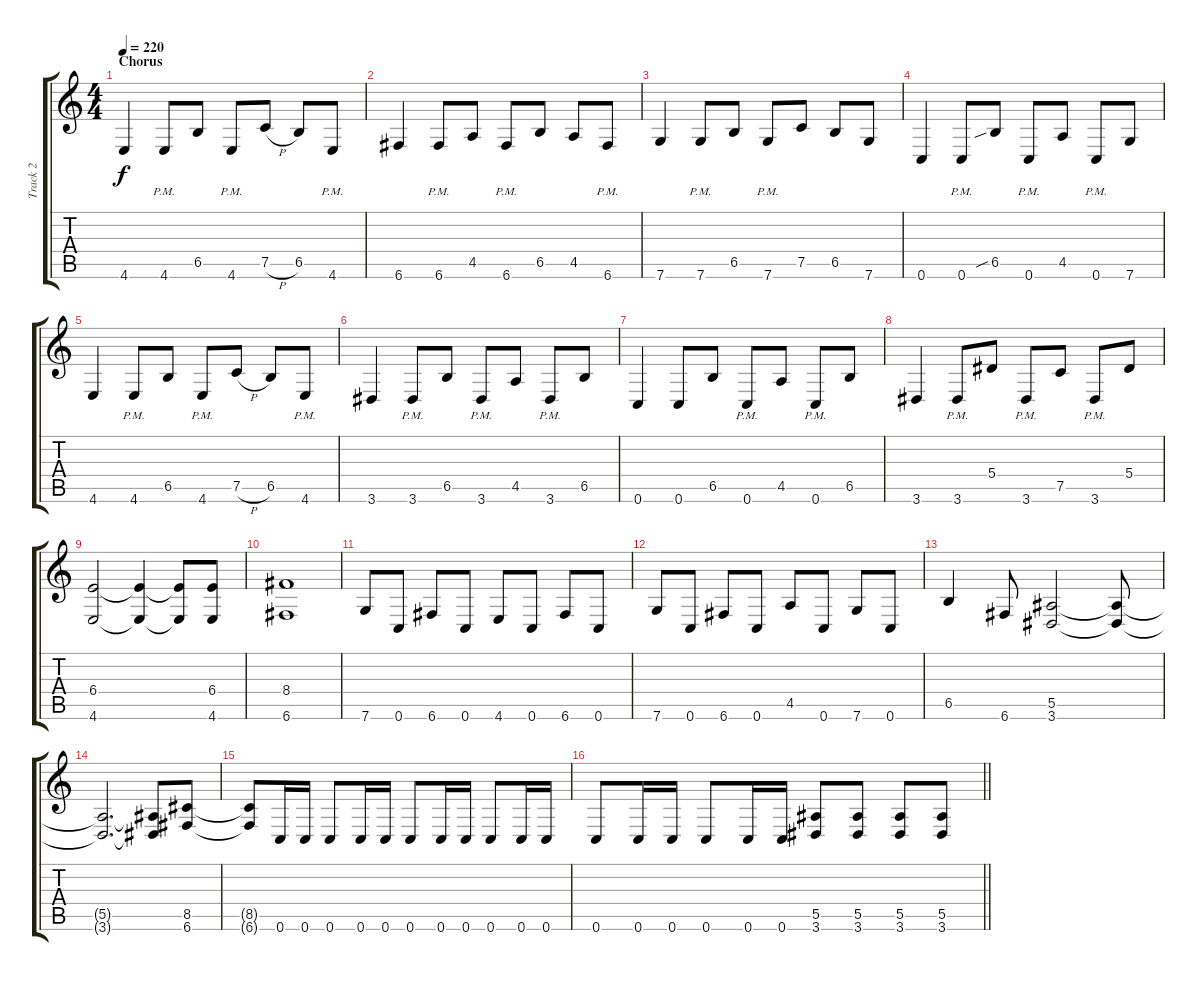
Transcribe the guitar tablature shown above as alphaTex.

\track ("Track 2" "Track 2") {instrument distortionguitar}
\staff {score tabs}
\tuning (C4 G3 Eb3 Bb2 F2 C2) {hide}
\ts (4 4)
\section ("" "Chorus")
\tempo 220
\clef g2
\ks c
4.6.4{dy f} 4.6{pm}.8 6.5.8 4.6{pm}.8 7.5{h}.8 6.5.8 4.6{pm}.8 |
6.6.4 6.6{pm}.8 4.5.8 6.6{pm}.8 6.5.8 4.5.8 6.6{pm}.8 |
7.6.4 7.6{pm}.8 6.5.8 7.6{pm}.8 7.5.8 6.5.8 7.6.8 |
0.6.4 0.6{pm}.8 6.5{sib}.8 0.6{pm}.8 4.5.8 0.6{pm}.8 7.6.8 |
4.6.4 4.6{pm}.8 6.5.8 4.6{pm}.8 7.5{h}.8 6.5.8 4.6{pm}.8 |
3.6.4 3.6{pm}.8 6.5.8 3.6{pm}.8 4.5.8 3.6{pm}.8 6.5.8 |
0.6.4 0.6.8 6.5.8 0.6{pm}.8 4.5.8 0.6{pm}.8 6.5.8 |
3.6.4 3.6{pm}.8 5.4.8 3.6{pm}.8 7.5.8 3.6{pm}.8 5.4.8 |
(6.4 4.6).2 (6.4{t} 4.6{t}).4 (6.4{t} 4.6{t}).8 (6.4 4.6).8 |
(8.4 6.6).1 |
7.6.8 0.6.8 6.6.8 0.6.8 4.6.8 0.6.8 6.6.8 0.6.8 |
7.6.8 0.6.8 6.6.8 0.6.8 4.5.8 0.6.8 7.6.8 0.6.8 |
6.5.4 6.6.8 (5.5 3.6).2 (5.5{t} 3.6{t}).8 |
(5.5{t} 3.6{t}).2{d} (5.5{t} 3.6{t}).8 (8.5 6.6).8 |
(8.5{t} 6.6{t}).8 0.6.16 0.6.16 0.6.8 0.6.16 0.6.16 0.6.8 0.6.16 0.6.16 0.6.8 0.6.16 0.6.16 |
\barLineRight lightlight
0.6.8 0.6.16 0.6.16 0.6.8 0.6.16 0.6.16 (5.5 3.6).8 (5.5 3.6).8 (5.5 3.6).8 (5.5 3.6).8
